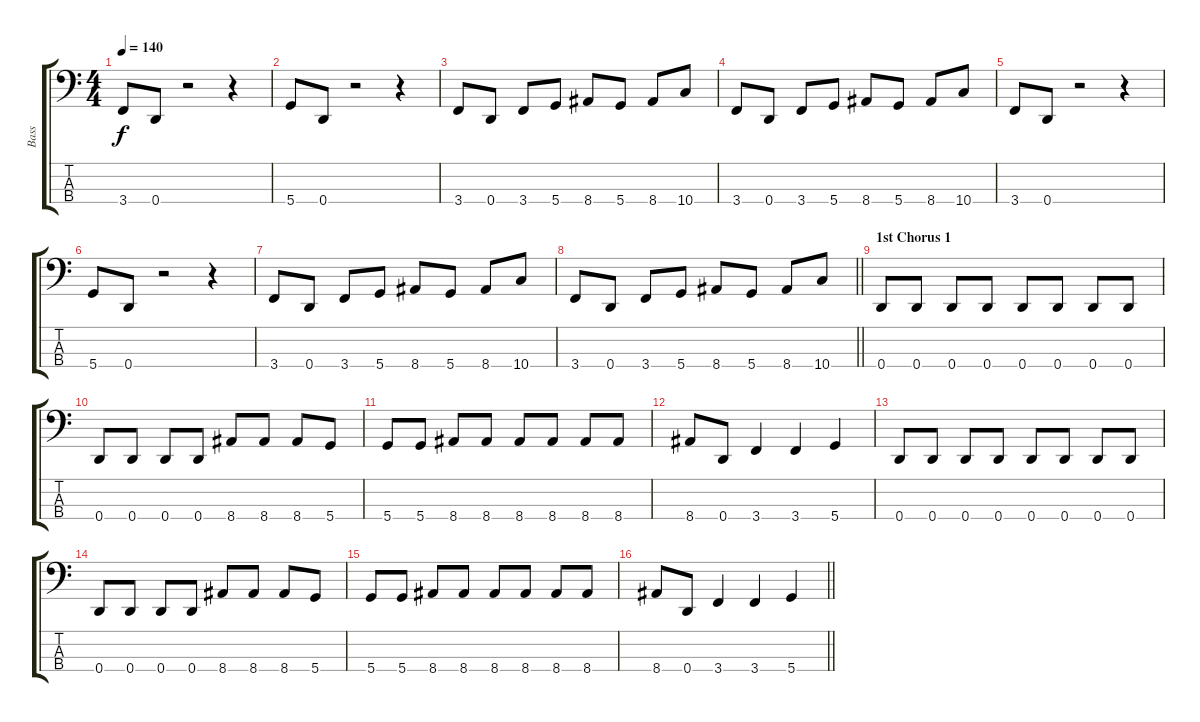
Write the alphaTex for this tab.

\track ("Bass" "Bass") {instrument electricbassfinger}
\staff {score tabs}
\tuning (G2 D2 A1 D1) {hide}
\ts (4 4)
\tempo 140
\clef f4
\ks c
3.4.8{dy f} 0.4.8 r.2 r.4 |
5.4.8 0.4.8 r.2 r.4 |
3.4.8 0.4.8 3.4.8 5.4.8 8.4.8 5.4.8 8.4.8 10.4.8 |
3.4.8 0.4.8 3.4.8 5.4.8 8.4.8 5.4.8 8.4.8 10.4.8 |
3.4.8 0.4.8 r.2 r.4 |
5.4.8 0.4.8 r.2 r.4 |
3.4.8 0.4.8 3.4.8 5.4.8 8.4.8 5.4.8 8.4.8 10.4.8 |
\barLineRight lightlight
3.4.8 0.4.8 3.4.8 5.4.8 8.4.8 5.4.8 8.4.8 10.4.8 |
\section ("" "1st Chorus 1")
0.4.8 0.4.8 0.4.8 0.4.8 0.4.8 0.4.8 0.4.8 0.4.8 |
0.4.8 0.4.8 0.4.8 0.4.8 8.4.8 8.4.8 8.4.8 5.4.8 |
5.4.8 5.4.8 8.4.8 8.4.8 8.4.8 8.4.8 8.4.8 8.4.8 |
8.4.8 0.4.8 3.4.4 3.4.4 5.4.4 |
0.4.8 0.4.8 0.4.8 0.4.8 0.4.8 0.4.8 0.4.8 0.4.8 |
0.4.8 0.4.8 0.4.8 0.4.8 8.4.8 8.4.8 8.4.8 5.4.8 |
5.4.8 5.4.8 8.4.8 8.4.8 8.4.8 8.4.8 8.4.8 8.4.8 |
\barLineRight lightlight
8.4.8 0.4.8 3.4.4 3.4.4 5.4.4
